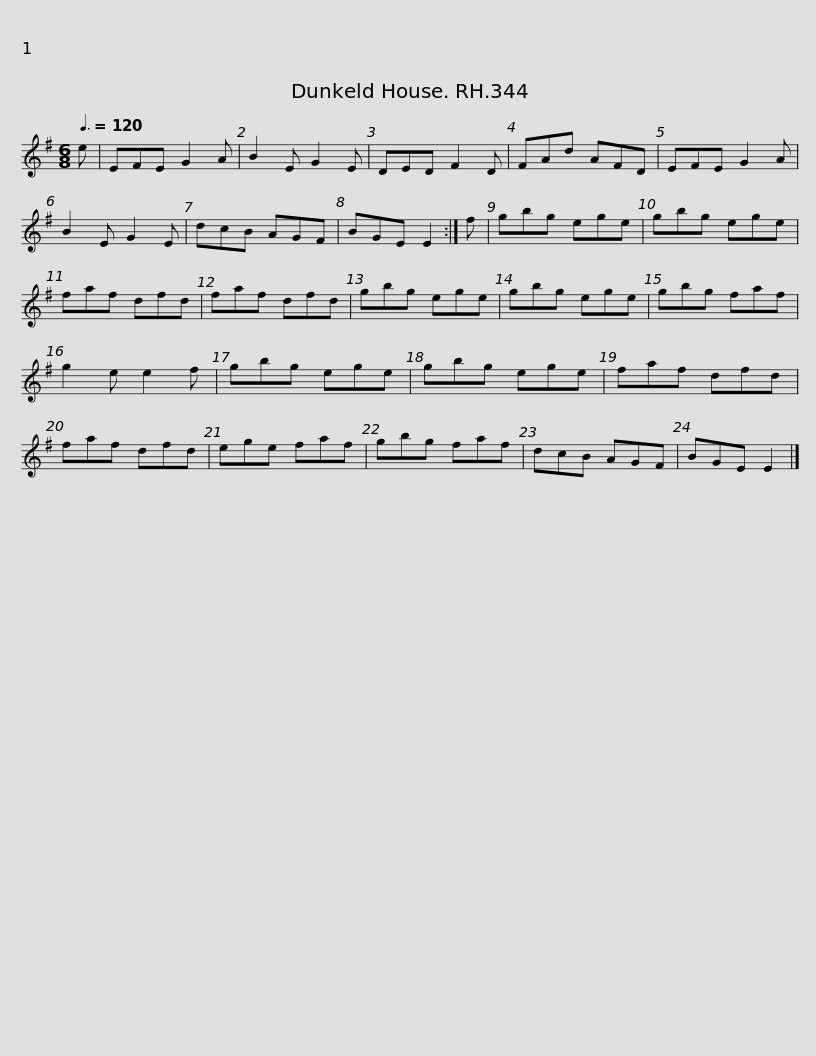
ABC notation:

X:1
L:1/8
Q:3/8=120
M:6/8
I:linebreak $
K:Emin
V:1 treble
V:1
 e | EFE G2 A | B2 E G2 E | DED F2 D | FAd AFD | %5
 EFE G2 A | B2 E G2 E | dcB AGF |$ BGE E2 :|$ f | %10
 gbg ege | gbg ege | faf dfd | faf dfd | gbg ege | %15
 gbg ege | gbg faf |$ g2 e e2 f |$ gbg ege | gbg ege | %20
 faf dfd | faf dfd | ege faf | gbg faf | dcB AGF |$ %25
 BGE E2 |] %26
